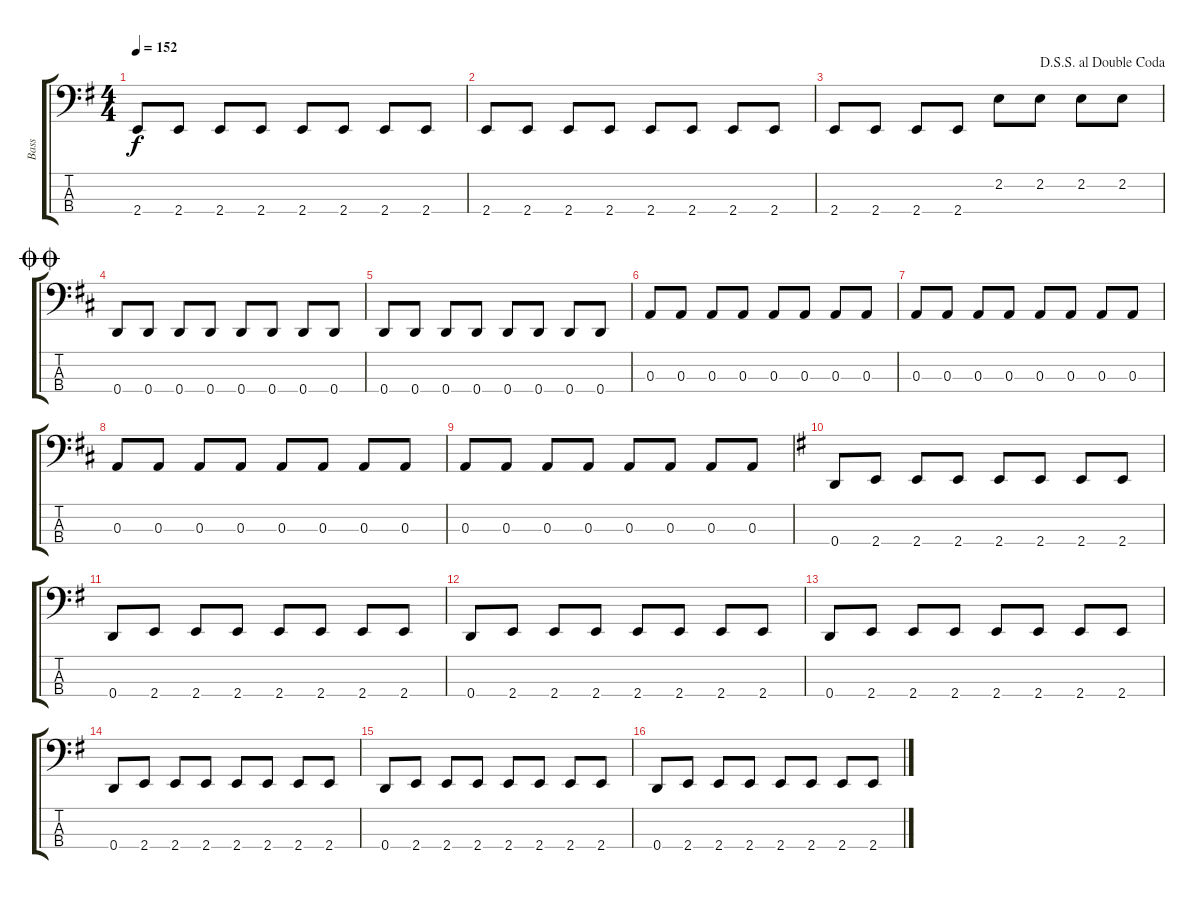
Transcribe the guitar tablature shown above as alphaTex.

\track ("Bass" "Bass") {instrument electricbassfinger}
\staff {score tabs}
\tuning (G2 D2 A1 D1) {hide}
\ts (4 4)
\tempo 152
\clef f4
\ks g
2.4.8{dy f} 2.4.8 2.4.8 2.4.8 2.4.8 2.4.8 2.4.8 2.4.8 |
2.4.8 2.4.8 2.4.8 2.4.8 2.4.8 2.4.8 2.4.8 2.4.8 |
\jump dalsegnosegnoaldoublecoda
2.4.8 2.4.8 2.4.8 2.4.8 2.2.8 2.2.8 2.2.8 2.2.8 |
\jump doublecoda
\ks d
0.4.8 0.4.8 0.4.8 0.4.8 0.4.8 0.4.8 0.4.8 0.4.8 |
0.4.8 0.4.8 0.4.8 0.4.8 0.4.8 0.4.8 0.4.8 0.4.8 |
0.3.8 0.3.8 0.3.8 0.3.8 0.3.8 0.3.8 0.3.8 0.3.8 |
0.3.8 0.3.8 0.3.8 0.3.8 0.3.8 0.3.8 0.3.8 0.3.8 |
0.3.8 0.3.8 0.3.8 0.3.8 0.3.8 0.3.8 0.3.8 0.3.8 |
0.3.8 0.3.8 0.3.8 0.3.8 0.3.8 0.3.8 0.3.8 0.3.8 |
\ks g
0.4.8 2.4.8 2.4.8 2.4.8 2.4.8 2.4.8 2.4.8 2.4.8 |
0.4.8 2.4.8 2.4.8 2.4.8 2.4.8 2.4.8 2.4.8 2.4.8 |
0.4.8 2.4.8 2.4.8 2.4.8 2.4.8 2.4.8 2.4.8 2.4.8 |
0.4.8 2.4.8 2.4.8 2.4.8 2.4.8 2.4.8 2.4.8 2.4.8 |
0.4.8 2.4.8 2.4.8 2.4.8 2.4.8 2.4.8 2.4.8 2.4.8 |
0.4.8 2.4.8 2.4.8 2.4.8 2.4.8 2.4.8 2.4.8 2.4.8 |
0.4.8 2.4.8 2.4.8 2.4.8 2.4.8 2.4.8 2.4.8 2.4.8
